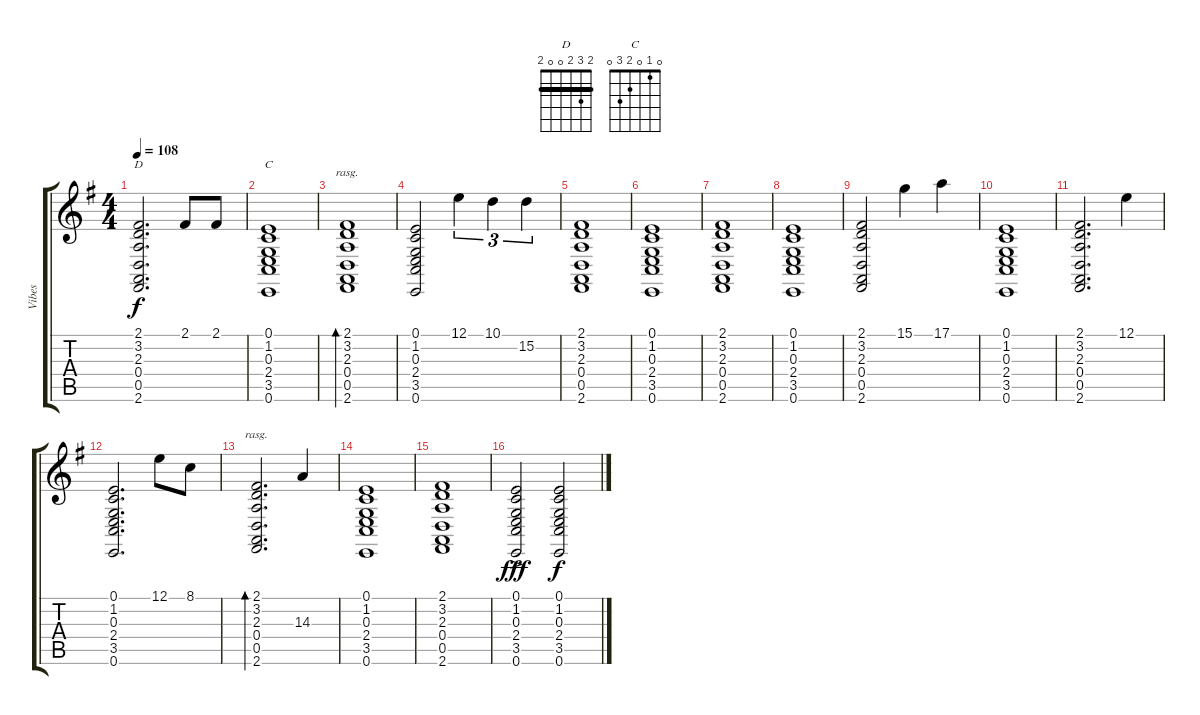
\track ("Vibes" "Vibes") {instrument vibraphone}
\staff {score tabs}
\tuning (E4 B3 G3 D3 A2 E2) {hide}
\chord ("D" 2 3 2 0 0 2) {barre 2}
\chord ("C" 0 1 0 2 3 0)
\ts (4 4)
\tempo 108
\clef g2
\ks g
(2.1 3.2 2.3 0.4 0.5 2.6).2{d ch "D" dy f} 2.1.8 2.1.8 |
(0.1 1.2 0.3 2.4 3.5 0.6).1{ch "C"} |
(2.1 3.2 2.3 0.4 0.5 2.6).1{bd 120 rasg ii} |
(0.1 1.2 0.3 2.4 3.5 0.6).2 12.1.4{tu (3 2)} 10.1.4{tu (3 2)} 15.2.4{tu (3 2)} |
(2.1 3.2 2.3 0.4 0.5 2.6).1 |
(0.1 1.2 0.3 2.4 3.5 0.6).1 |
(2.1 3.2 2.3 0.4 0.5 2.6).1 |
(0.1 1.2 0.3 2.4 3.5 0.6).1 |
(2.1 3.2 2.3 0.4 0.5 2.6).2 15.1.4 17.1.4 |
(0.1 1.2 0.3 2.4 3.5 0.6).1 |
(2.1 3.2 2.3 0.4 0.5 2.6).2{d} 12.1.4 |
(0.1 1.2 0.3 2.4 3.5 0.6).2{d} 12.1.8 8.1.8 |
(2.1 3.2 2.3 0.4 0.5 2.6).2{d bd 120 rasg ii} 14.3.4 |
(0.1 1.2 0.3 2.4 3.5 0.6).1 |
(2.1 3.2 2.3 0.4 0.5 2.6).1 |
(0.1{ac} 1.2 0.3 2.4 3.5 0.6).2{dy fff} (0.1 1.2 0.3 2.4 3.5 0.6).2{dy f}
